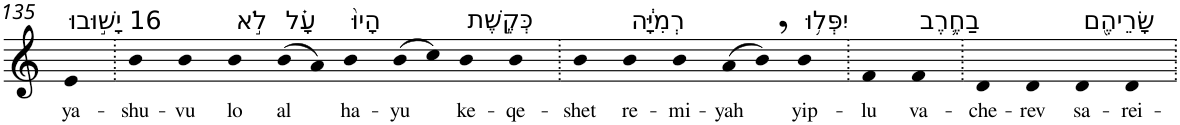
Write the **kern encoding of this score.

**kern	**text
*part1	*part1
*staff1	*staff1
*I"Piano	*
*I'Pno	*
!!LO:PB:g=z
*clefG2	*
*k[]	*
=135	=135
!LO:TX:a:t=16 יָשׁ֣וּבוּ	!
!	!LO:LY:b
4e	ya-
=136.	=136.
!	!LO:LY:b
4b	-shu-
!	!LO:LY:b
4b	-vu
!LO:TX:a:t=לֹ֣א	!
!	!LO:LY:b
4b	lo
!LO:TX:a:t=עָ֗ל	!
!	!LO:LY:b
(>8b	al
8a)	.
!LO:TX:a:t=הָיוּ֙	!
!	!LO:LY:b
4b	ha-
!	!LO:LY:b
(>8b	-yu
8cc)	.
!LO:TX:a:t=כְּקֶ֣שֶׁת	!
!	!LO:LY:b
4b	ke-
!	!LO:LY:b
4b	-qe-
=137.	=137.
!	!LO:LY:b
4b	-shet
!LO:TX:a:t=רְמִיָּ֔ה	!
!	!LO:LY:b
4b	re-
!	!LO:LY:b
4b	-mi-
!	!LO:LY:b
(>8a	-yah
8b,)	.
!LO:TX:a:t=יִפְּל֥וּ	!
!	!LO:LY:b
4b	yip-
=138.	=138.
!	!LO:LY:b
4f	-lu
!LO:TX:a:t=בַחֶ֛רֶב	!
!	!LO:LY:b
4f	va-
=139.	=139.
!	!LO:LY:b
4d	-che-
!	!LO:LY:b
4d	-rev
!LO:TX:a:t=שָׂרֵיהֶ֖ם	!
!	!LO:LY:b
4d	sa-
!	!LO:LY:b
4d	-rei-
=.	=.
*-	*-
